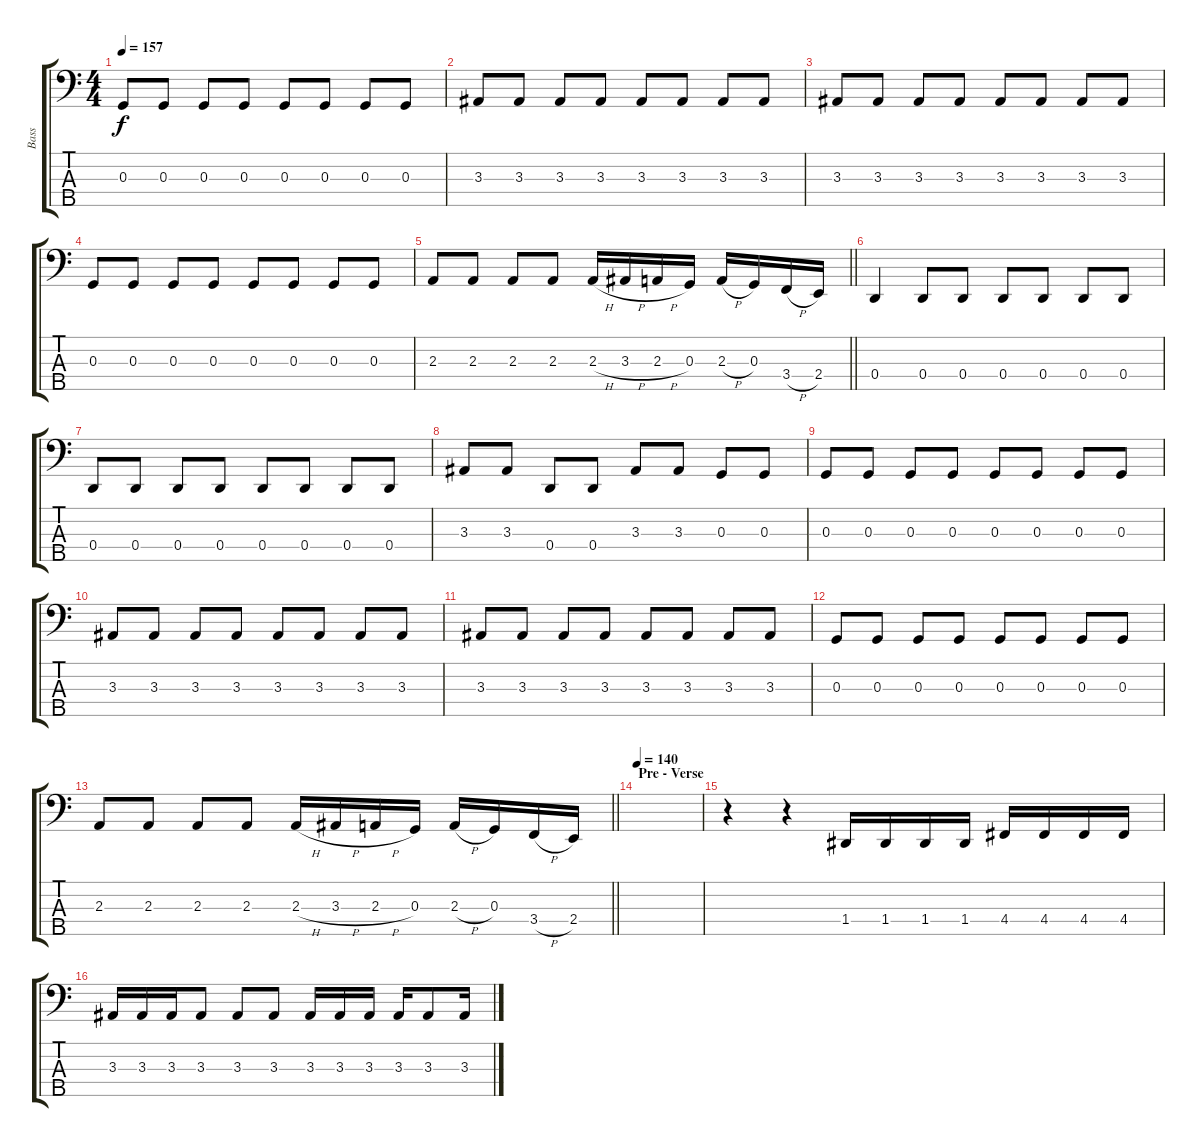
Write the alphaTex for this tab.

\track ("Bass" "Bass") {instrument electricbasspick}
\staff {score tabs}
\tuning (F2 C2 G1 D1 A0) {hide}
\ts (4 4)
\tempo 157
\clef f4
\ks c
0.3.8{dy f} 0.3.8 0.3.8 0.3.8 0.3.8 0.3.8 0.3.8 0.3.8 |
3.3.8 3.3.8 3.3.8 3.3.8 3.3.8 3.3.8 3.3.8 3.3.8 |
3.3.8 3.3.8 3.3.8 3.3.8 3.3.8 3.3.8 3.3.8 3.3.8 |
0.3.8 0.3.8 0.3.8 0.3.8 0.3.8 0.3.8 0.3.8 0.3.8 |
\barLineRight lightlight
2.3.8 2.3.8 2.3.8 2.3.8 2.3{h}.16 3.3{h}.16 2.3{h}.16 0.3.16 2.3{h}.16 0.3.16 3.4{h}.16 2.4.16 |
0.4.4 0.4.8 0.4.8 0.4.8 0.4.8 0.4.8 0.4.8 |
0.4.8 0.4.8 0.4.8 0.4.8 0.4.8 0.4.8 0.4.8 0.4.8 |
3.3.8 3.3.8 0.4.8 0.4.8 3.3.8 3.3.8 0.3.8 0.3.8 |
0.3.8 0.3.8 0.3.8 0.3.8 0.3.8 0.3.8 0.3.8 0.3.8 |
3.3.8 3.3.8 3.3.8 3.3.8 3.3.8 3.3.8 3.3.8 3.3.8 |
3.3.8 3.3.8 3.3.8 3.3.8 3.3.8 3.3.8 3.3.8 3.3.8 |
0.3.8 0.3.8 0.3.8 0.3.8 0.3.8 0.3.8 0.3.8 0.3.8 |
\barLineRight lightlight
2.3.8 2.3.8 2.3.8 2.3.8 2.3{h}.16 3.3{h}.16 2.3{h}.16 0.3.16 2.3{h}.16 0.3.16 3.4{h}.16 2.4.16 |
\section ("" "Pre - Verse")
\tempo 140
|
r.4 r.4 1.4.16 1.4.16 1.4.16 1.4.16 4.4.16 4.4.16 4.4.16 4.4.16 |
3.3.16 3.3.16 3.3.16 3.3.8 3.3.8 3.3.8 3.3.16 3.3.16 3.3.16 3.3.16 3.3.8 3.3.16
